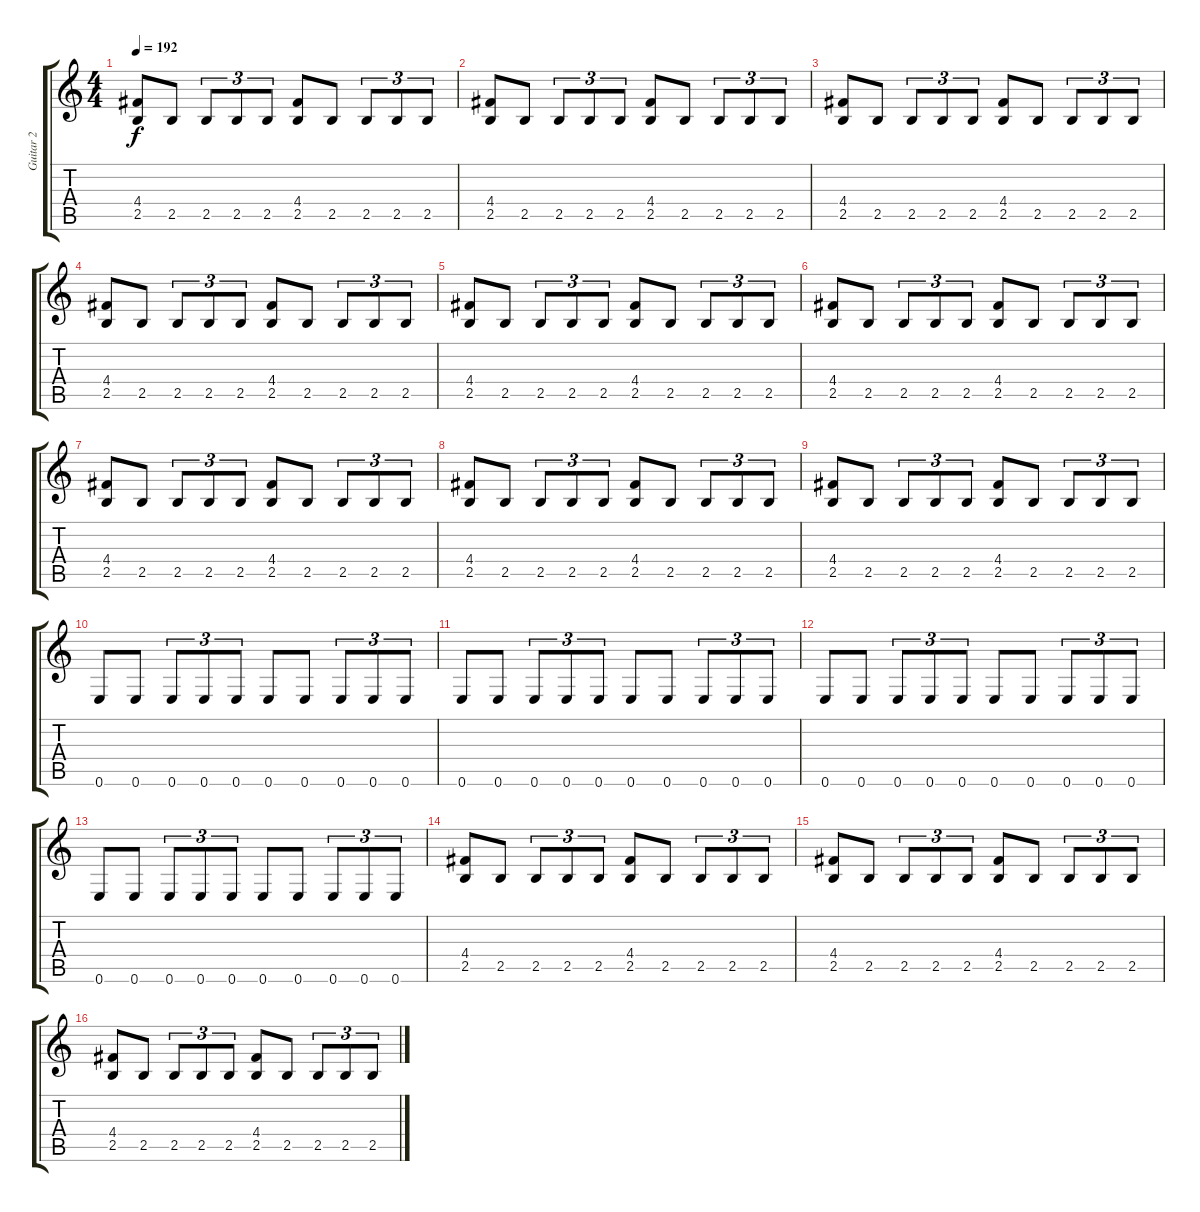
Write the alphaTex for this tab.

\track ("Guitar 2" "Guitar 2") {instrument overdrivenguitar}
\staff {score tabs}
\tuning (E4 B3 G3 D3 A2 E2) {hide}
\ts (4 4)
\tempo 192
\clef g2
\ks c
(4.4 2.5).8{dy f} 2.5.8 2.5.8{tu (3 2)} 2.5.8{tu (3 2)} 2.5.8{tu (3 2)} (4.4 2.5).8 2.5.8 2.5.8{tu (3 2)} 2.5.8{tu (3 2)} 2.5.8{tu (3 2)} |
(4.4 2.5).8 2.5.8 2.5.8{tu (3 2)} 2.5.8{tu (3 2)} 2.5.8{tu (3 2)} (4.4 2.5).8 2.5.8 2.5.8{tu (3 2)} 2.5.8{tu (3 2)} 2.5.8{tu (3 2)} |
(4.4 2.5).8 2.5.8 2.5.8{tu (3 2)} 2.5.8{tu (3 2)} 2.5.8{tu (3 2)} (4.4 2.5).8 2.5.8 2.5.8{tu (3 2)} 2.5.8{tu (3 2)} 2.5.8{tu (3 2)} |
(4.4 2.5).8 2.5.8 2.5.8{tu (3 2)} 2.5.8{tu (3 2)} 2.5.8{tu (3 2)} (4.4 2.5).8 2.5.8 2.5.8{tu (3 2)} 2.5.8{tu (3 2)} 2.5.8{tu (3 2)} |
(4.4 2.5).8 2.5.8 2.5.8{tu (3 2)} 2.5.8{tu (3 2)} 2.5.8{tu (3 2)} (4.4 2.5).8 2.5.8 2.5.8{tu (3 2)} 2.5.8{tu (3 2)} 2.5.8{tu (3 2)} |
(4.4 2.5).8 2.5.8 2.5.8{tu (3 2)} 2.5.8{tu (3 2)} 2.5.8{tu (3 2)} (4.4 2.5).8 2.5.8 2.5.8{tu (3 2)} 2.5.8{tu (3 2)} 2.5.8{tu (3 2)} |
(4.4 2.5).8 2.5.8 2.5.8{tu (3 2)} 2.5.8{tu (3 2)} 2.5.8{tu (3 2)} (4.4 2.5).8 2.5.8 2.5.8{tu (3 2)} 2.5.8{tu (3 2)} 2.5.8{tu (3 2)} |
(4.4 2.5).8 2.5.8 2.5.8{tu (3 2)} 2.5.8{tu (3 2)} 2.5.8{tu (3 2)} (4.4 2.5).8 2.5.8 2.5.8{tu (3 2)} 2.5.8{tu (3 2)} 2.5.8{tu (3 2)} |
(4.4 2.5).8 2.5.8 2.5.8{tu (3 2)} 2.5.8{tu (3 2)} 2.5.8{tu (3 2)} (4.4 2.5).8 2.5.8 2.5.8{tu (3 2)} 2.5.8{tu (3 2)} 2.5.8{tu (3 2)} |
0.6.8 0.6.8 0.6.8{tu (3 2)} 0.6.8{tu (3 2)} 0.6.8{tu (3 2)} 0.6.8 0.6.8 0.6.8{tu (3 2)} 0.6.8{tu (3 2)} 0.6.8{tu (3 2)} |
0.6.8 0.6.8 0.6.8{tu (3 2)} 0.6.8{tu (3 2)} 0.6.8{tu (3 2)} 0.6.8 0.6.8 0.6.8{tu (3 2)} 0.6.8{tu (3 2)} 0.6.8{tu (3 2)} |
0.6.8 0.6.8 0.6.8{tu (3 2)} 0.6.8{tu (3 2)} 0.6.8{tu (3 2)} 0.6.8 0.6.8 0.6.8{tu (3 2)} 0.6.8{tu (3 2)} 0.6.8{tu (3 2)} |
0.6.8 0.6.8 0.6.8{tu (3 2)} 0.6.8{tu (3 2)} 0.6.8{tu (3 2)} 0.6.8 0.6.8 0.6.8{tu (3 2)} 0.6.8{tu (3 2)} 0.6.8{tu (3 2)} |
(4.4 2.5).8 2.5.8 2.5.8{tu (3 2)} 2.5.8{tu (3 2)} 2.5.8{tu (3 2)} (4.4 2.5).8 2.5.8 2.5.8{tu (3 2)} 2.5.8{tu (3 2)} 2.5.8{tu (3 2)} |
(4.4 2.5).8 2.5.8 2.5.8{tu (3 2)} 2.5.8{tu (3 2)} 2.5.8{tu (3 2)} (4.4 2.5).8 2.5.8 2.5.8{tu (3 2)} 2.5.8{tu (3 2)} 2.5.8{tu (3 2)} |
(4.4 2.5).8 2.5.8 2.5.8{tu (3 2)} 2.5.8{tu (3 2)} 2.5.8{tu (3 2)} (4.4 2.5).8 2.5.8 2.5.8{tu (3 2)} 2.5.8{tu (3 2)} 2.5.8{tu (3 2)}
